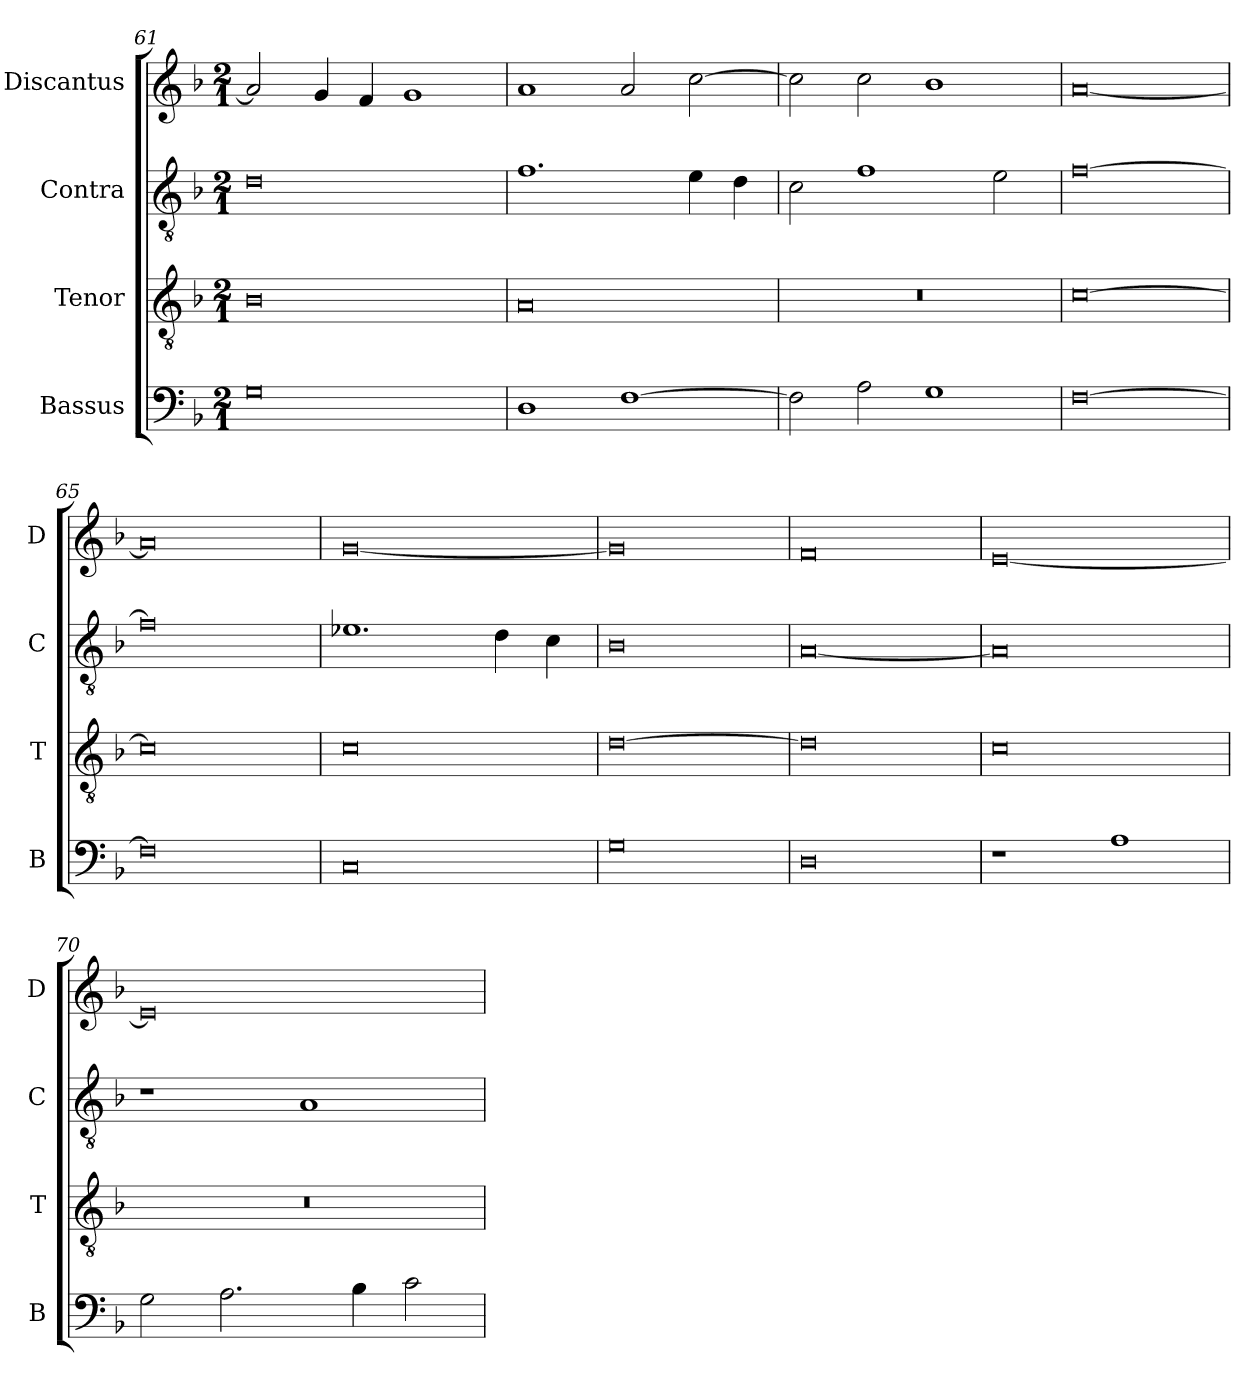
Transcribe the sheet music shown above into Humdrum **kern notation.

**kern	**kern	**kern	**kern
*part4	*part3	*part2	*part1
*staff4	*staff3	*staff2	*staff1
*I"Bassus	*I"Tenor	*I"Contra	*I"Discantus
*I'B	*I'T	*I'C	*I'D
*clefF4	*clefGv2	*clefGv2	*clefG2
*k[b-]	*k[b-]	*k[b-]	*k[b-]
*M2/1	*M2/1	*M2/1	*M2/1
=61	=61	=61	=61
0G	0B-	0d	2a/]
.	.	.	4g/
.	.	.	4f/
.	.	.	1g
=62	=62	=62	=62
1D	0A	1.f	1a
[1F	.	.	2a/
.	.	4e\	[2cc\
.	.	4d\	.
=63	=63	=63	=63
2F\]	0r	2c\	2cc\]
2A\	.	1f	2cc\
1G	.	.	1b-
.	.	2e\	.
=64	=64	=64	=64
[0F	[0c	[0f	[0a
=65	=65	=65	=65
0F]	0c]	0f]	0a]
=66	=66	=66	=66
0C	0c	1.e-X	[0g
.	.	4d\	.
.	.	4c\	.
=67	=67	=67	=67
0G	[0d	0B-	0g]
=68	=68	=68	=68
0D	0d]	[0A	0f
=69	=69	=69	=69
1r	0c	0A]	[0e
1A	.	.	.
=70	=70	=70	=70
2G\	0r	1r	0e]
2.A\	.	.	.
.	.	1A	.
4B-\	.	.	.
2c\	.	.	.
=	=	=	=
*-	*-	*-	*-
